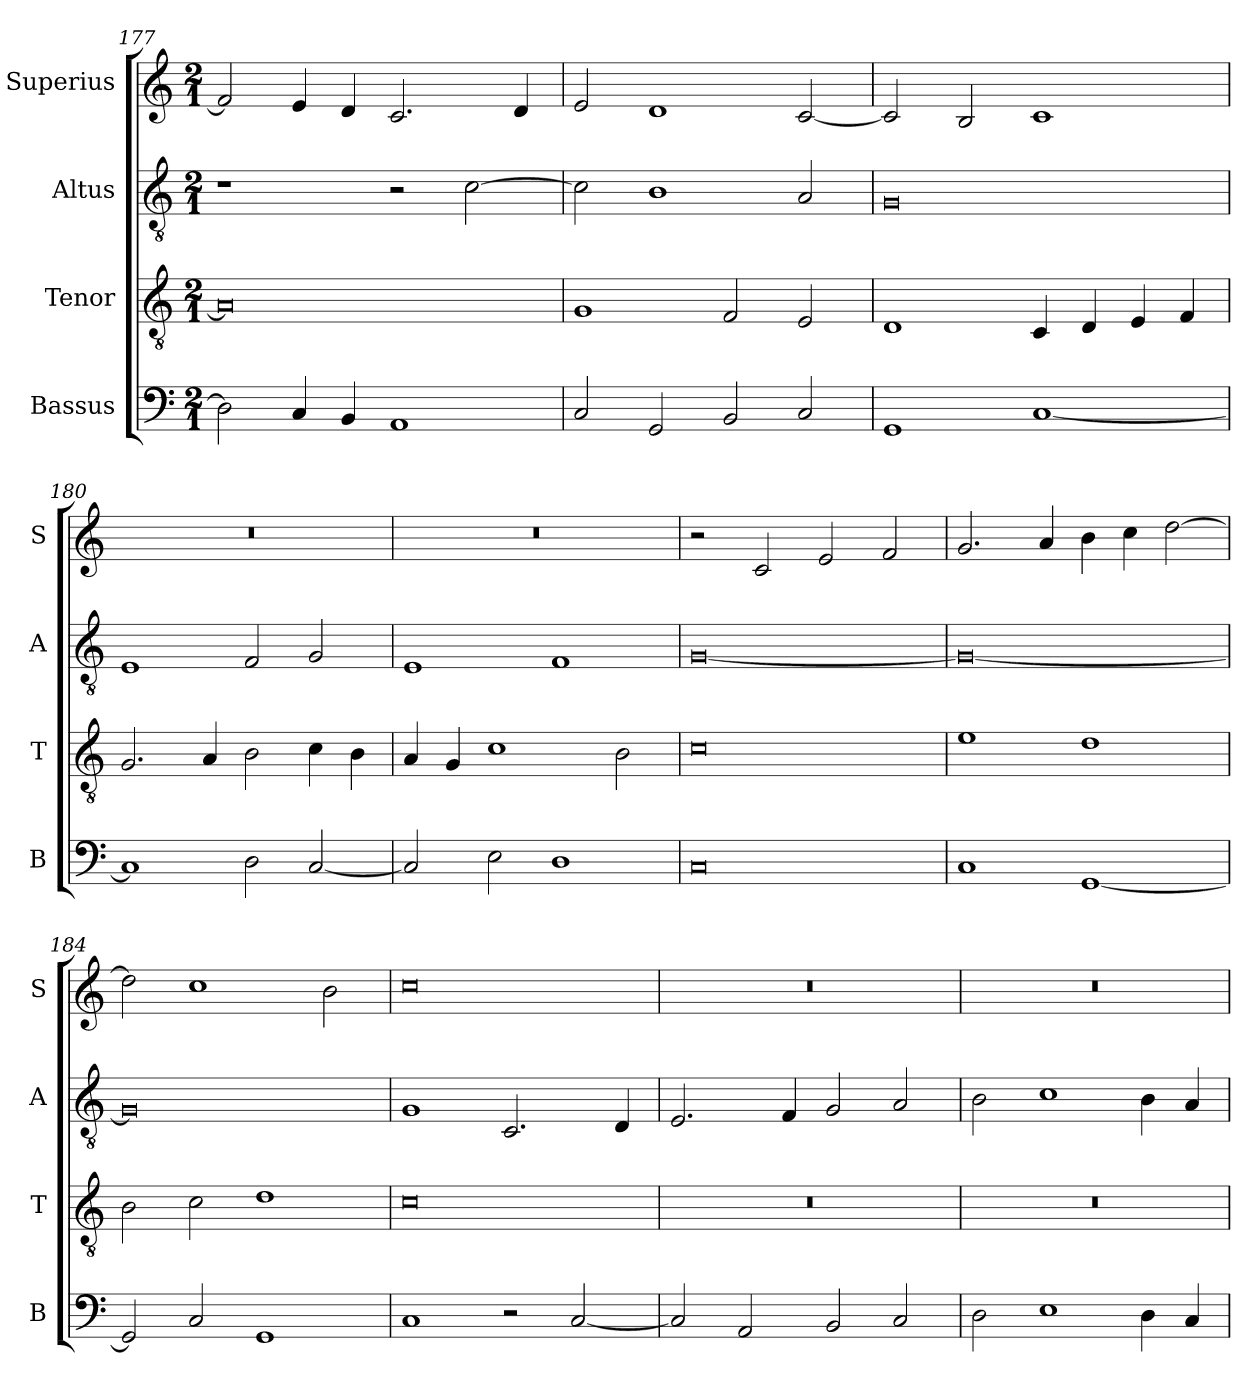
**kern	**kern	**kern	**kern
*part4	*part3	*part2	*part1
*staff4	*staff3	*staff2	*staff1
*I"Bassus	*I"Tenor	*I"Altus	*I"Superius
*I'B	*I'T	*I'A	*I'S
*clefF4	*clefGv2	*clefGv2	*clefG2
*k[]	*k[]	*k[]	*k[]
*M2/1	*M2/1	*M2/1	*M2/1
=177	=177	=177	=177
2D\]	0A]	1r	2f/]
4C/	.	.	4e/
4BB/	.	.	4d/
1AA	.	2r	2.c/
.	.	[2c\	.
.	.	.	4d/
=178	=178	=178	=178
2C/	1G	2c\]	2e/
2GG/	.	1B	1d
2BB/	2F/	.	.
2C/	2E/	2A/	[2c/
=179	=179	=179	=179
1GG	1D	0G	2c/]
.	.	.	2B/
[1C	4C/	.	1c
.	4D/	.	.
.	4E/	.	.
.	4F/	.	.
=180	=180	=180	=180
1C]	2.G/	1E	0r
.	4A/	.	.
2D\	2B\	2F/	.
[2C/	4c\	2G/	.
.	4B\	.	.
=181	=181	=181	=181
2C/]	4A/	1E	0r
.	4G/	.	.
2E\	1c	.	.
1D	.	1F	.
.	2B\	.	.
=182	=182	=182	=182
0C	0c	[0G	2r
.	.	.	2c/
.	.	.	2e/
.	.	.	2f/
=183	=183	=183	=183
1C	1e	0G_	2.g/
.	.	.	4a/
[1GG	1d	.	4b\
.	.	.	4cc\
.	.	.	[2dd\
=184	=184	=184	=184
2GG/]	2B\	0G]	2dd\]
2C/	2c\	.	1cc
1GG	1d	.	.
.	.	.	2b\
=185	=185	=185	=185
1C	0c	1G	0cc
2r	.	2.C/	.
[2C/	.	.	.
.	.	4D/	.
=186	=186	=186	=186
2C/]	0r	2.E/	0r
2AA/	.	.	.
.	.	4F/	.
2BB/	.	2G/	.
2C/	.	2A/	.
=187	=187	=187	=187
2D\	0r	2B\	0r
1E	.	1c	.
4D\	.	4B\	.
4C/	.	4A/	.
=	=	=	=
*-	*-	*-	*-
